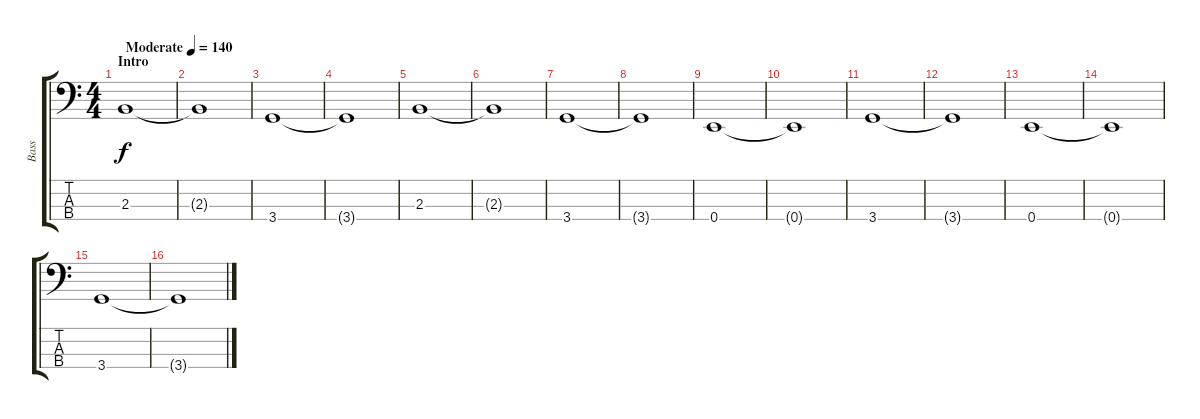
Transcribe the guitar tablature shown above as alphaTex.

\track ("Bass" "Bass") {instrument electricbasspick}
\staff {score tabs}
\tuning (G2 D2 A1 E1) {hide}
\ts (4 4)
\section ("" "Intro")
\tempo (140 "Moderate")
\clef f4
\ks c
2.3.1{dy f instrument electricbasspick} |
2.3{t}.1 |
3.4.1 |
3.4{t}.1 |
2.3.1 |
2.3{t}.1 |
3.4.1 |
3.4{t}.1 |
0.4.1 |
0.4{t}.1 |
3.4.1 |
3.4{t}.1 |
0.4.1 |
0.4{t}.1 |
3.4.1 |
3.4{t}.1
